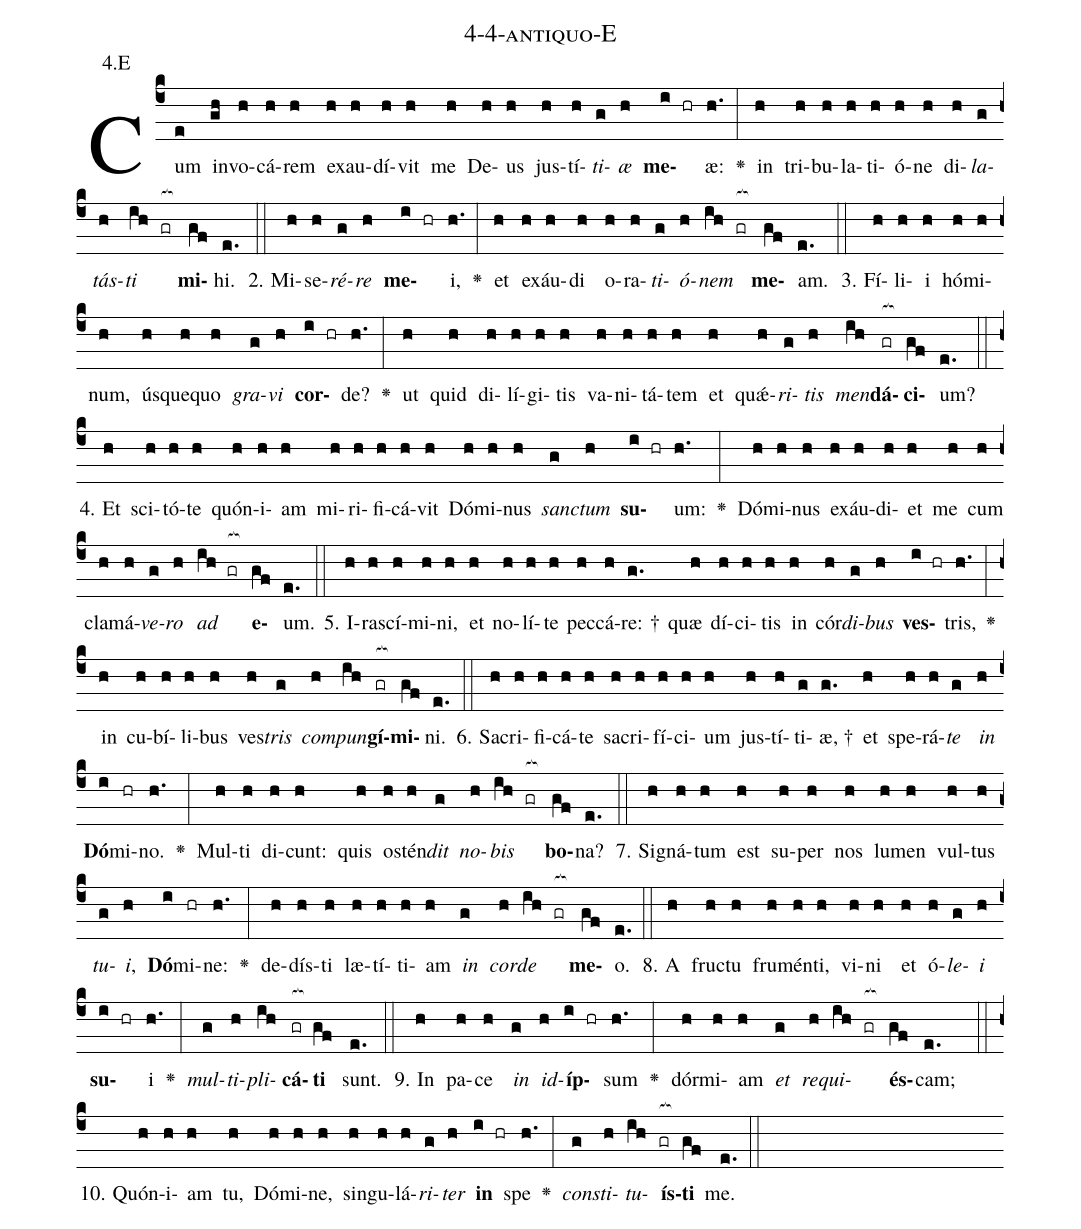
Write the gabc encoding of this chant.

name: 4-4-antiquo-E;
annotation: 4.E;
%%
(c4)Cum(e) in(gh)vo(h)cá(h)rem(h) ex(h)au(h)dí(h)vit(h) me(h) De(h)us(h) jus(h)tí(h)<i>ti</i>(g)<i>æ</i>(h) <b>me</b>(i hr)æ:(h.) <v>\greheightstar</v>(:) in(h) tri(h)bu(h)la(h)ti(h)ó(h)ne(h) di(h)<i>la</i>(g)<i>tás</i>(h)<i>ti</i>(ih gr[ocb:1{]) <b>mi</b>(gf[ocb:0}])hi.(e.) (::)
2. Mi(h)se(h)<i>ré</i>(g)<i>re</i>(h) <b>me</b>(i hr)i,(h.) <v>\greheightstar</v>(:) et(h) ex(h)áu(h)di(h) o(h)ra(h)<i>ti</i>(g)<i>ó</i>(h)<i>nem</i>(ih gr[ocb:1{]) <b>me</b>(gf[ocb:0}])am.(e.) (::)
3. Fí(h)li(h)i(h) hó(h)mi(h)num,(h) ús(h)que(h)quo(h) <i>gra</i>(g)<i>vi</i>(h) <b>cor</b>(i hr)de?(h.) <v>\greheightstar</v>(:) ut(h) quid(h) di(h)lí(h)gi(h)tis(h) va(h)ni(h)tá(h)tem(h) et(h) quǽ(h)<i>ri</i>(g)<i>tis</i>(h) <i>men</i>(ih)<b>dá</b>(gr[ocb:1{])<b>ci</b>(gf[ocb:0}])um?(e.) (::)
4. Et(h) sci(h)tó(h)te(h) quón(h)i(h)am(h) mi(h)ri(h)fi(h)cá(h)vit(h) Dó(h)mi(h)nus(h) <i>sanc</i>(g)<i>tum</i>(h) <b>su</b>(i hr)um:(h.) <v>\greheightstar</v>(:) Dó(h)mi(h)nus(h) ex(h)áu(h)di(h)et(h) me(h) cum(h) cla(h)má(h)<i>ve</i>(g)<i>ro</i>(h) <i>ad</i>(ih gr[ocb:1{]) <b>e</b>(gf[ocb:0}])um.(e.) (::)
5. I(h)ra(h)scí(h)mi(h)ni,(h) et(h) no(h)lí(h)te(h) pec(h)cá(h)re: †(g.) quæ(h) dí(h)ci(h)tis(h) in(h) cór(h)<i>di</i>(g)<i>bus</i>(h) <b>ves</b>(i hr)tris,(h.) <v>\greheightstar</v>(:) in(h) cu(h)bí(h)li(h)bus(h) ves(h)<i>tris</i>(g) <i>com</i>(h)<i>pun</i>(ih)<b>gí</b>(gr[ocb:1{])<b>mi</b>(gf[ocb:0}])ni.(e.) (::)
6. Sa(h)cri(h)fi(h)cá(h)te(h) sa(h)cri(h)fí(h)ci(h)um(h) jus(h)tí(h)ti(g)æ, †(g.) et(h) spe(h)rá(h)<i>te</i>(g) <i>in</i>(h) <b>Dó</b>(i)mi(hr)no.(h.) <v>\greheightstar</v>(:) Mul(h)ti(h) di(h)cunt:(h) quis(h) os(h)tén(h)<i>dit</i>(g) <i>no</i>(h)<i>bis</i>(ih gr[ocb:1{]) <b>bo</b>(gf[ocb:0}])na?(e.) (::)
7. Si(h)gná(h)tum(h) est(h) su(h)per(h) nos(h) lu(h)men(h) vul(h)tus(h) <i>tu</i>(g)<i>i</i>,(h) <b>Dó</b>(i)mi(hr)ne:(h.) <v>\greheightstar</v>(:) de(h)dís(h)ti(h) læ(h)tí(h)ti(h)am(h) <i>in</i>(g) <i>cor</i>(h)<i>de</i>(ih gr[ocb:1{]) <b>me</b>(gf[ocb:0}])o.(e.) (::)
8. A(h) fruc(h)tu(h) fru(h)mén(h)ti,(h) vi(h)ni(h) et(h) ó(h)<i>le</i>(g)<i>i</i>(h) <b>su</b>(i hr)i(h.) <v>\greheightstar</v>(:) <i>mul</i>(g)<i>ti</i>(h)<i>pli</i>(ih)<b>cá</b>(gr[ocb:1{])<b>ti</b>(gf[ocb:0}]) sunt.(e.) (::)
9. In(h) pa(h)ce(h) <i>in</i>(g) <i>id</i>(h)<b>íp</b>(i hr)sum(h.) <v>\greheightstar</v>(:) dór(h)mi(h)am(h) <i>et</i>(g) <i>re</i>(h)<i>qui</i>(ih gr[ocb:1{])<b>és</b>(gf[ocb:0}])cam;(e.) (::)
10. Quón(h)i(h)am(h) tu,(h) Dó(h)mi(h)ne,(h) sin(h)gu(h)lá(h)<i>ri</i>(g)<i>ter</i>(h) <b>in</b>(i hr) spe(h.) <v>\greheightstar</v>(:) <i>con</i>(g)<i>sti</i>(h)<i>tu</i>(ih)<b>ís</b>(gr[ocb:1{])<b>ti</b>(gf[ocb:0}]) me.(e.) (::)
